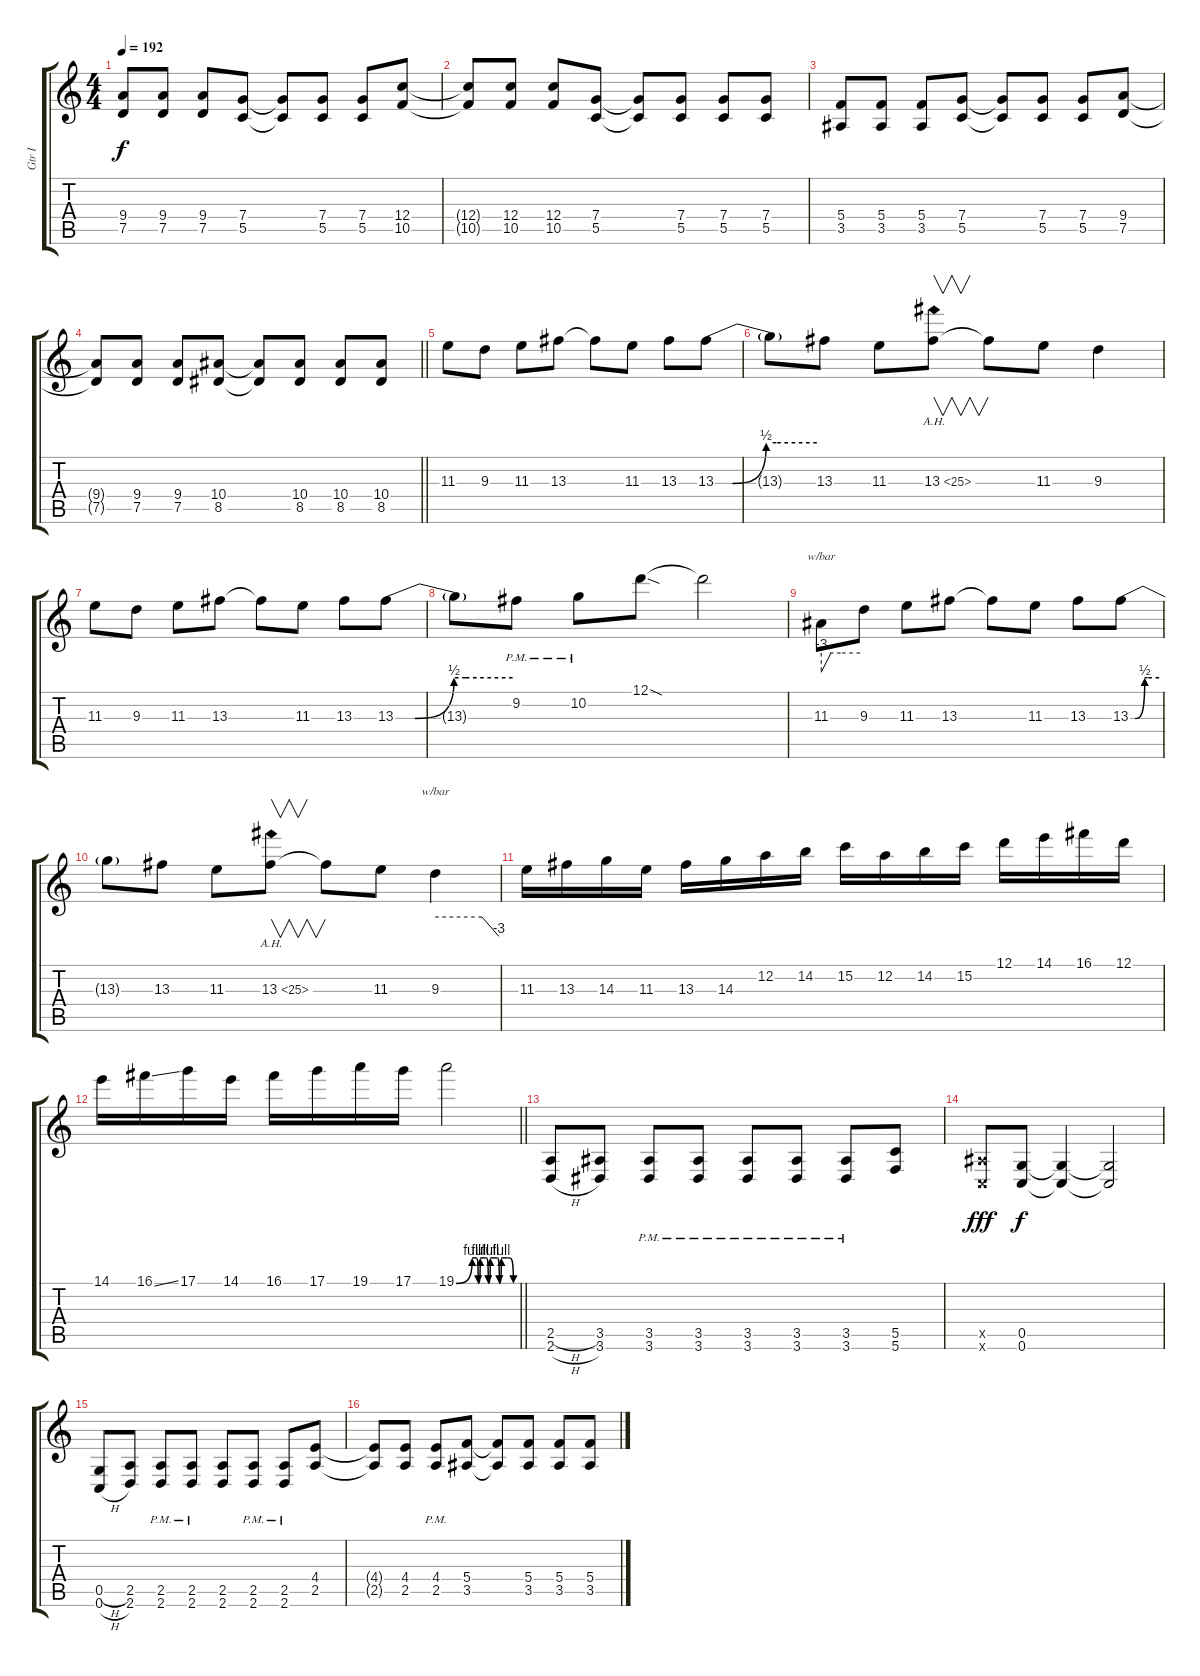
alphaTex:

\track ("Gtr I" "Gtr I") {instrument distortionguitar}
\staff {score tabs}
\tuning (D4 A3 F3 C3 G2 C2) {hide}
\ts (4 4)
\tempo 192
\clef g2
\ks c
(9.4 7.5).8{dy f} (9.4 7.5).8 (9.4 7.5).8 (7.4 5.5).8 (7.4{t} 5.5{t}).8 (7.4 5.5).8 (7.4 5.5).8 (12.4 10.5).8 |
(12.4{t} 10.5{t}).8 (12.4 10.5).8 (12.4 10.5).8 (7.4 5.5).8 (7.4{t} 5.5{t}).8 (7.4 5.5).8 (7.4 5.5).8 (7.4 5.5).8 |
(5.4 3.5).8 (5.4 3.5).8 (5.4 3.5).8 (7.4 5.5).8 (7.4{t} 5.5{t}).8 (7.4 5.5).8 (7.4 5.5).8 (9.4 7.5).8 |
\barLineRight lightlight
(9.4{t} 7.5{t}).8 (9.4 7.5).8 (9.4 7.5).8 (10.4 8.5).8 (10.4{t} 8.5{t}).8 (10.4 8.5).8 (10.4 8.5).8 (10.4 8.5).8 |
11.3.8{volume 16 balance 8 instrument overdrivenguitar} 9.3.8 11.3.8 13.3.8 13.3{t}.8 11.3.8 13.3.8 13.3{be (custom 0 0 10 0 30 2 36 2 60 2)}.8 |
13.3{t}.8 13.3.8 11.3.8 13.3{ah 12}.8{v} 13.3{t}.8 11.3.8 9.3.4 |
11.3.8 9.3.8 11.3.8 13.3.8 13.3{t}.8 11.3.8 13.3.8 13.3{be (custom 0 0 10 0 30 2 36 2 60 2)}.8 |
13.3{t}.8 9.2{pm}.8 10.2{pm}.8 12.1{sod}.8 12.1{t}.2 |
11.3.8{tbe (custom default 0 -12 15 0 30 0 60 0)} 9.3.8 11.3.8 13.3.8 13.3{t}.8 11.3.8 13.3.8 13.3{be (custom 0 0 10 0 30 2 36 2 60 2)}.8 |
13.3{t}.8 13.3.8 11.3.8 13.3{ah 12}.8{v} 13.3{t}.8 11.3.8 9.3.4{tbe (custom default 0 0 44 0 60 -12)} |
11.3.16 13.3.16 14.3.16 11.3.16 13.3.16 14.3.16 12.2.16 14.2.16 15.2.16 12.2.16 14.2.16 15.2.16 12.1.16 14.1.16 16.1.16 12.1.16 |
\barLineRight lightlight
14.1.16 16.1{ss}.16 17.1.16 14.1.16 16.1.16 17.1.16 19.1.16 17.1.16 19.1{be (custom 0 0 16 4 20 4 22 0 24 4 30 4 32 0 34 4 41 4 43 0 45 4 51 4 53 4 57 0 60 0)}.2 |
(2.5{h} 2.6{h}).8{volume 13 balance 15 instrument distortionguitar} (3.5 3.6).8 (3.5{pm} 3.6{pm}).8 (3.5{pm} 3.6{pm}).8 (3.5{pm} 3.6{pm}).8 (3.5{pm} 3.6{pm}).8 (3.5{pm} 3.6{pm}).8 (5.5 5.6).8 |
(3.5{x} 0.6{x}).8{dy fff} (0.5 0.6).8{dy f} (0.5{t} 0.6{t}).4 (0.5{t} 0.6{t}).2 |
(0.5{h} 0.6{h}).8 (2.5 2.6).8 (2.5{pm} 2.6{pm}).8 (2.5{pm} 2.6{pm}).8 (2.5 2.6).8 (2.5{pm} 2.6{pm}).8 (2.5{pm} 2.6{pm}).8 (4.4 2.5).8 |
(4.4{t} 2.5{t}).8 (4.4 2.5).8 (4.4{pm} 2.5{pm}).8 (5.4 3.5).8 (5.4{t} 3.5{t}).8 (5.4 3.5).8 (5.4 3.5).8 (5.4 3.5).8
